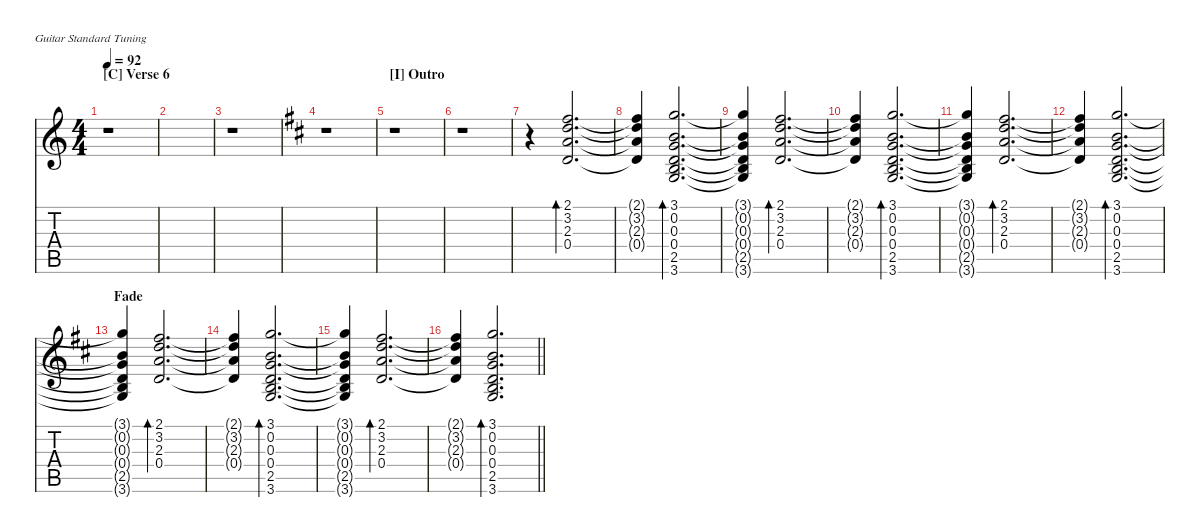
\hideDynamics
\bracketExtendMode nobrackets
\singleTrackTrackNamePolicy hidden
\multiTrackTrackNamePolicy hidden
\firstSystemTrackNameMode fullname
\firstSystemTrackNameOrientation horizontal
\otherSystemsTrackNameOrientation horizontal
\track ("12-string acous" "S-Gt") {instrument acousticguitarsteel}
\staff {score tabs}
\tuning (E4 B3 G3 D3 A2 E2)
\ts (4 4)
\section ("C" "Verse 6")
\tempo 92
\clef g2
\ks c
r.1{dy f beam Down} |
|
r.1{beam Down} |
\ks d
r.1{beam Down} |
\section ("I" "Outro")
r.1{beam Down} |
r.1{beam Down} |
r.4{beam Down} (2.1{acc #} 3.2{acc forcenatural} 2.3{acc forcenatural} 0.4{acc forcenatural}).2{d bd 36 beam Up} |
(2.1{t acc #} 3.2{t acc forcenatural} 2.3{t acc forcenatural} 0.4{t acc forcenatural}).4{beam Up} (3.1{acc forcenatural} 0.2{acc forcenatural} 0.3{acc forcenatural} 0.4{acc forcenatural} 2.5{acc forcenatural} 3.6{acc forcenatural}).2{d bd 33 beam Up} |
(3.1{t acc forcenatural} 0.2{t acc forcenatural} 0.3{t acc forcenatural} 0.4{t acc forcenatural} 2.5{t acc forcenatural} 3.6{t acc forcenatural}).4{beam Up} (2.1{acc #} 3.2{acc forcenatural} 2.3{acc forcenatural} 0.4{acc forcenatural}).2{d bd 30 beam Up} |
(2.1{t acc #} 3.2{t acc forcenatural} 2.3{t acc forcenatural} 0.4{t acc forcenatural}).4{beam Up} (3.1{acc forcenatural} 0.2{acc forcenatural} 0.3{acc forcenatural} 0.4{acc forcenatural} 2.5{acc forcenatural} 3.6{acc forcenatural}).2{d bd 30 beam Up} |
(3.1{t acc forcenatural} 0.2{t acc forcenatural} 0.3{t acc forcenatural} 0.4{t acc forcenatural} 2.5{t acc forcenatural} 3.6{t acc forcenatural}).4{beam Up} (2.1{acc #} 3.2{acc forcenatural} 2.3{acc forcenatural} 0.4{acc forcenatural}).2{d bd 30 beam Up} |
(2.1{t acc #} 3.2{t acc forcenatural} 2.3{t acc forcenatural} 0.4{t acc forcenatural}).4{beam Up} (3.1{acc forcenatural} 0.2{acc forcenatural} 0.3{acc forcenatural} 0.4{acc forcenatural} 2.5{acc forcenatural} 3.6{acc forcenatural}).2{d bd 39 beam Up} |
\section ("" "Fade")
(3.1{t acc forcenatural} 0.2{t acc forcenatural} 0.3{t acc forcenatural} 0.4{t acc forcenatural} 2.5{t acc forcenatural} 3.6{t acc forcenatural}).4{beam Up} (2.1{acc #} 3.2{acc forcenatural} 2.3{acc forcenatural} 0.4{acc forcenatural}).2{d bd 120 dy mf beam Up} |
(2.1{t acc #} 3.2{t acc forcenatural} 2.3{t acc forcenatural} 0.4{t acc forcenatural}).4{beam Up} (3.1{acc forcenatural} 0.2{acc forcenatural} 0.3{acc forcenatural} 0.4{acc forcenatural} 2.5{acc forcenatural} 3.6{acc forcenatural}).2{d bd 120 beam Up} |
(3.1{t acc forcenatural} 0.2{t acc forcenatural} 0.3{t acc forcenatural} 0.4{t acc forcenatural} 2.5{t acc forcenatural} 3.6{t acc forcenatural}).4{dy mp beam Up} (2.1{acc #} 3.2{acc forcenatural} 2.3{acc forcenatural} 0.4{acc forcenatural}).2{d bd 120 beam Up} |
\barLineRight lightlight
(2.1{t acc #} 3.2{t acc forcenatural} 2.3{t acc forcenatural} 0.4{t acc forcenatural}).4{beam Up} (3.1{acc forcenatural} 0.2{acc forcenatural} 0.3{acc forcenatural} 0.4{acc forcenatural} 2.5{acc forcenatural} 3.6{acc forcenatural}).2{d bd 120 beam Up}
